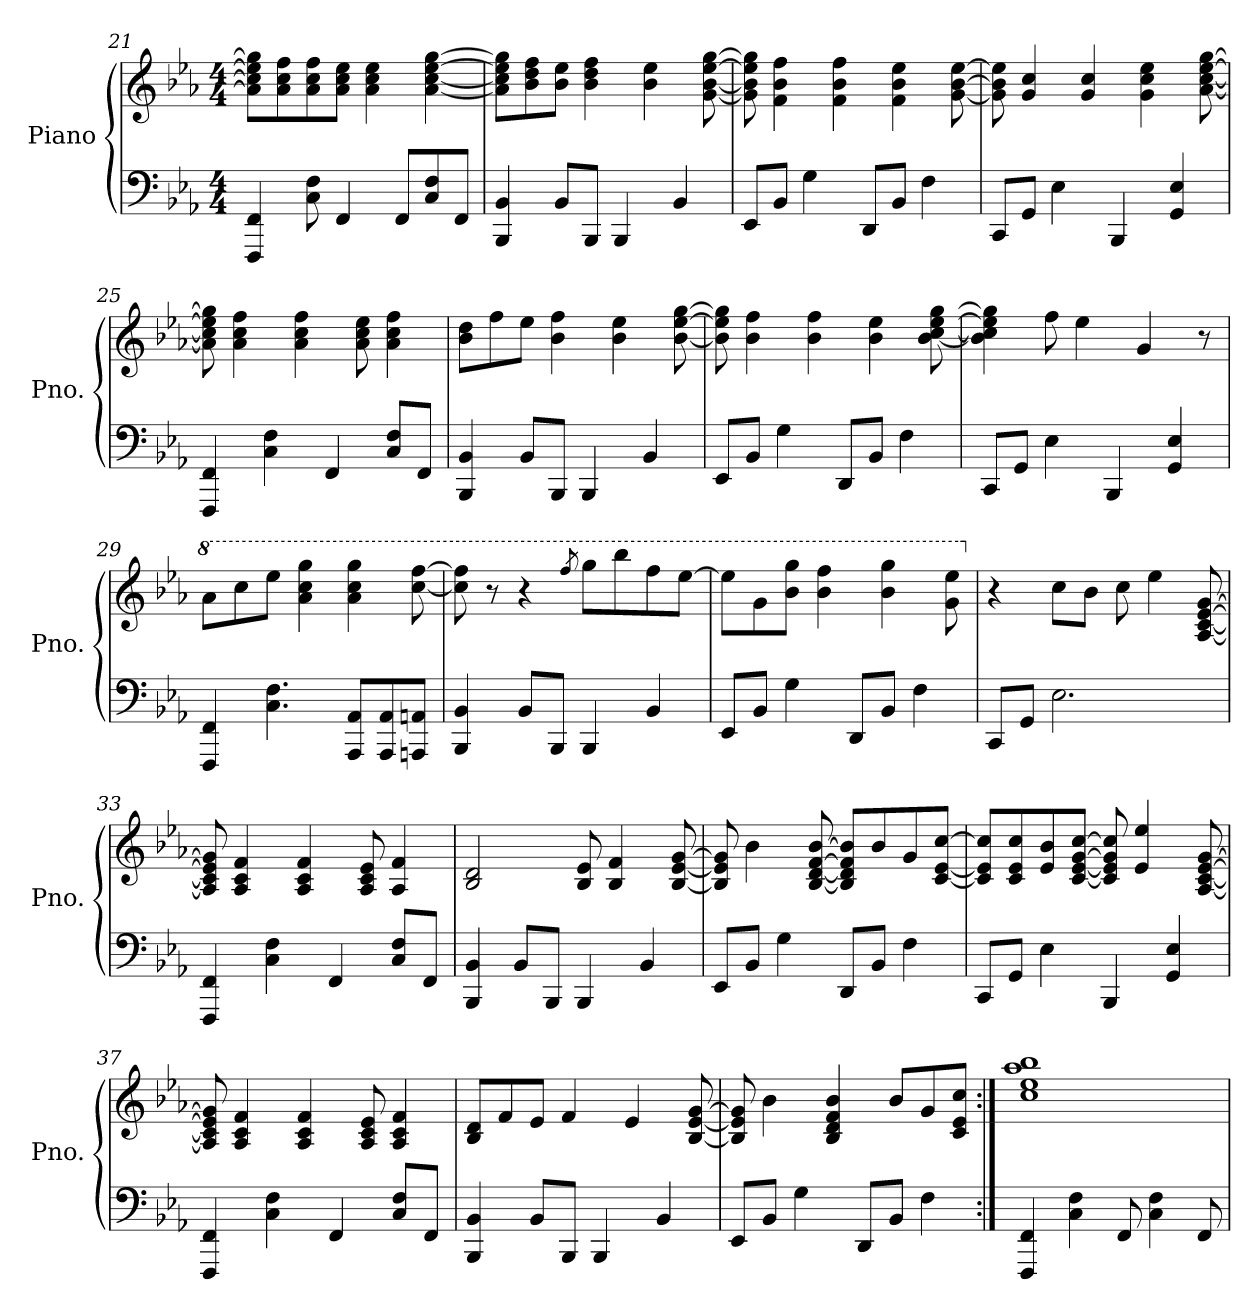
**kern	**kern
*part1	*part1
*staff2	*staff1
*I"Piano	*
*I'Pno.	*
*clefF4	*clefG2
*k[b-e-a-]	*k[b-e-a-]
*M4/4	*M4/4
=21	=21
4FFF/ 4FF/	8a-\] 8cc\] 8ee-\] 8gg\]L
.	8a-\ 8cc\ 8ff\
8C\ 8F\	8a-\ 8cc\ 8ff\
4FF/	8a-\ 8cc\ 8ee-\J
.	4a-\ 4cc\ 4ee-\
8FF/L	.
8C/ 8F/	[4a-\ [4cc\ [4ee-\ [4gg\
8FF/J	.
=22	=22
4BBB-/ 4BB-/	8a-\] 8cc\] 8ee-\] 8gg\]L
.	8b-\ 8dd\ 8ff\
8BB-/L	8b-\ 8ee-\J
8BBB-/J	4b-\ 4dd\ 4ff\
4BBB-/	.
.	4b-\ 4ee-\
4BB-/	.
.	[8g\ [8b-\ [8ee-\ [8gg\
=23	=23
8EE-/L	8g\] 8b-\] 8ee-\] 8gg\]
8BB-/J	4f\ 4b-\ 4ff\
4G\	.
.	4f\ 4b-\ 4ff\
8DD/L	.
8BB-/J	4f\ 4b-\ 4ee-\
4F\	.
.	[8g\ [8b-\ [8ee-\
!!LO:LB:g=z
=24	=24
8CC/L	8g\] 8b-\] 8ee-\]
8GG/J	4g/ 4cc/
4E-\	.
.	4g/ 4cc/
4BBB-/	.
.	4g\ 4cc\ 4ee-\
4GG/ 4E-/	.
.	[8a-\ [8cc\ [8ee-\ [8gg\
=25	=25
4FFF/ 4FF/	8a-\] 8cc\] 8ee-\] 8gg\]
.	4a-\ 4cc\ 4ff\
4C\ 4F\	.
.	4a-\ 4cc\ 4ff\
4FF/	.
.	8a-\ 8cc\ 8ee-\
8C/ 8F/L	4a-\ 4cc\ 4ff\
8FF/J	.
=26	=26
4BBB-/ 4BB-/	8b-\ 8dd\L
.	8ff\
8BB-/L	8ee-\J
8BBB-/J	4b-\ 4ff\
4BBB-/	.
.	4b-\ 4ee-\
4BB-/	.
.	[8b-\ [8ee-\ [8gg\
=27	=27
8EE-/L	8b-\] 8ee-\] 8gg\]
8BB-/J	4b-\ 4ff\
4G\	.
.	4b-\ 4ff\
8DD/L	.
8BB-/J	4b-\ 4ee-\
4F\	.
.	[8b-\ [8cc\ [8ee-\ [8gg\
!!LO:LB:g=z
=28	=28
8CC/L	4b-\] 4cc\] 4ee-\] 4gg\]
8GG/J	.
4E-\	8ff\
.	4ee-\
4BBB-/	.
.	4g/
4GG/ 4E-/	.
.	8r
=29	=29
*	*8va
4FFF/ 4FF/	8aa-\L
.	8ccc\
4.C\ 4.F\	8eee-\J
.	4aa-\ 4ccc\ 4ggg\
8AAA-/ 8AA-/L	4aa-\ 4ccc\ 4ggg\
8AAA-/ 8AA-/	.
8AAAn/ 8AAn/J	[8ccc\ [8fff\
=30	=30
4BBB-/ 4BB-/	8ccc\] 8fff\]
.	8r
8BB-/L	4r
8BBB-/J	.
.	8qfff/
4BBB-/	8ggg\L
.	8bbb-\
4BB-/	8fff\
.	[8eee-\J
=31	=31
8EE-/L	8eee-\L]
8BB-/J	8gg\
4G\	8bb-\ 8ggg\J
.	4bb-\ 4fff\
8DD/L	.
8BB-/J	4bb-\ 4ggg\
4F\	.
.	8gg\ 8eee-\
!!LO:PB:g=z
=32	=32
*	*X8va
8CC/L	4r
8GG/J	.
2.E-\	8cc\L
.	8b-\J
.	8cc\
.	4ee-\
.	[8A-/ [8c/ [8e-/ [8g/
=33	=33
4FFF/ 4FF/	8A-/] 8c/] 8e-/] 8g/]
.	4A-/ 4c/ 4f/
4C\ 4F\	.
.	4A-/ 4c/ 4f/
4FF/	.
.	8A-/ 8c/ 8e-/
8C/ 8F/L	4A-/ 4f/
8FF/J	.
=34	=34
4BBB-/ 4BB-/	2B-/ 2d/
8BB-/L	.
8BBB-/J	.
4BBB-/	8B-/ 8e-/
.	4B-/ 4f/
4BB-/	.
.	[8B-/ [8e-/ [8g/
=35	=35
8EE-/L	8B-/] 8e-/] 8g/]
8BB-/J	4b-\
4G\	.
.	[8B-/ [8d/ [8f/ [8b-/
8DD/L	8B-/] 8d/] 8f/] 8b-/]L
8BB-/J	8b-/
4F\	8g/
.	[8c/ [8e-/ [8cc/J
!!LO:LB:g=z
=36	=36
8CC/L	8c/] 8e-/] 8cc/]L
8GG/J	8c/ 8e-/ 8cc/
4E-\	8e-/ 8b-/
.	[8c/ [8e-/ [8g/ [8cc/J
4BBB-/	8c/] 8e-/] 8g/] 8cc/]
.	4e-/ 4ee-/
4GG/ 4E-/	.
.	[8A-/ [8c/ [8e-/ [8g/
=37	=37
4FFF/ 4FF/	8A-/] 8c/] 8e-/] 8g/]
.	4A-/ 4c/ 4f/
4C\ 4F\	.
.	4A-/ 4c/ 4f/
4FF/	.
.	8A-/ 8c/ 8e-/
8C/ 8F/L	4A-/ 4c/ 4f/
8FF/J	.
=38	=38
4BBB-/ 4BB-/	8B-/ 8d/L
.	8f/
8BB-/L	8e-/J
8BBB-/J	4f/
4BBB-/	.
.	4e-/
4BB-/	.
.	[8B-/ [8e-/ [8g/
=39	=39
8EE-/L	8B-/] 8e-/] 8g/]
8BB-/J	4b-\
4G\	.
.	4B-/ 4d/ 4f/ 4b-/
8DD/L	.
8BB-/J	8b-/L
4F\	8g/
.	8c/ 8e-/ 8cc/J
!!LO:LB:g=z
=40:|!	=40:|!
4FFF/ 4FF/	1cc 1ee- 1aa- 1bb-
4C\ 4F\	.
8FF/	.
4C\ 4F\	.
8FF/	.
=	=
*-	*-
